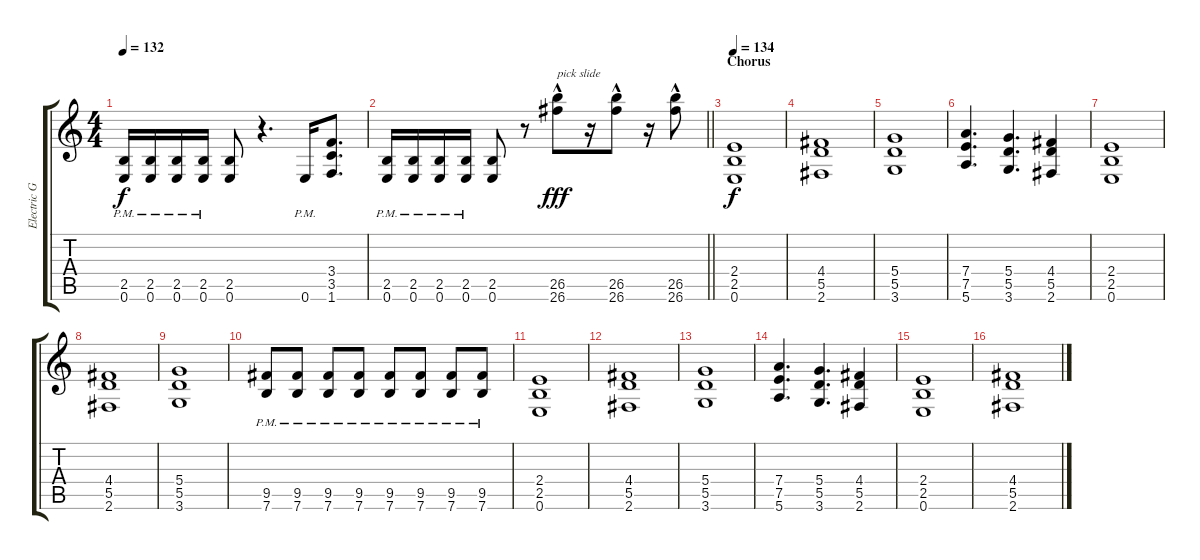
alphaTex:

\track ("Electric Guitar" "Electric G") {instrument distortionguitar}
\staff {score tabs}
\tuning (E4 B3 G3 D3 A2 E2) {hide}
\ts (4 4)
\tempo 132
\clef g2
\ks c
(2.5{pm} 0.6{pm}).16{dy f} (2.5{pm} 0.6{pm}).16 (2.5{pm} 0.6{pm}).16 (2.5{pm} 0.6{pm}).16 (2.5 0.6).8 r.4{d} 0.6{pm}.16 (3.4 3.5 1.6).8{d} |
\barLineRight lightlight
(2.5{pm} 0.6{pm}).16 (2.5{pm} 0.6{pm}).16 (2.5{pm} 0.6{pm}).16 (2.5{pm} 0.6{pm}).16 (2.5 0.6).8 r.8 (26.5{hac} 26.6{hac}).8{txt "pick slide" dy fff instrument guitarfretnoise} r.16 (26.5{hac} 26.6{hac}).8 r.16 (26.5{hac} 26.6{hac}).8 |
\section ("" "Chorus")
\tempo 134
(2.4 2.5 0.6).1{dy f instrument distortionguitar} |
(4.4 5.5 2.6).1 |
(5.4 5.5 3.6).1 |
(7.4 7.5 5.6).4{d} (5.4 5.5 3.6).4{d} (4.4 5.5 2.6).4 |
(2.4 2.5 0.6).1 |
(4.4 5.5 2.6).1 |
(5.4 5.5 3.6).1 |
(9.5{pm} 7.6{pm}).8 (9.5{pm} 7.6{pm}).8 (9.5{pm} 7.6{pm}).8 (9.5{pm} 7.6{pm}).8 (9.5{pm} 7.6{pm}).8 (9.5{pm} 7.6{pm}).8 (9.5{pm} 7.6{pm}).8 (9.5{pm} 7.6{pm}).8 |
(2.4 2.5 0.6).1 |
(4.4 5.5 2.6).1 |
(5.4 5.5 3.6).1 |
(7.4 7.5 5.6).4{d} (5.4 5.5 3.6).4{d} (4.4 5.5 2.6).4 |
(2.4 2.5 0.6).1 |
(4.4 5.5 2.6).1
